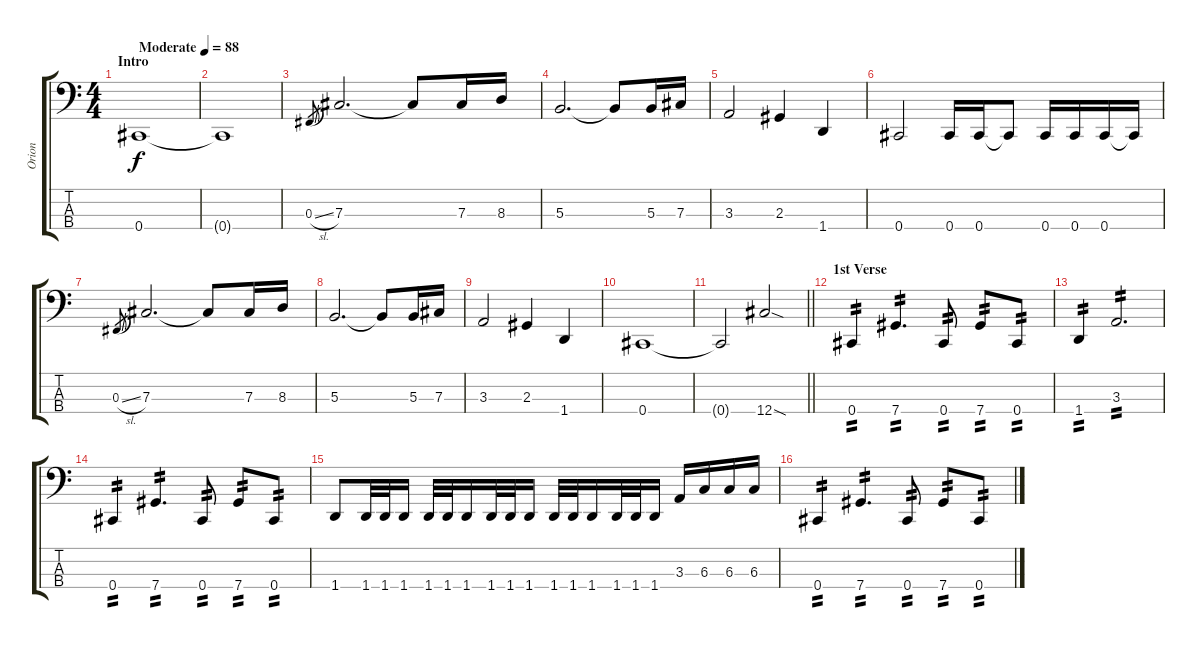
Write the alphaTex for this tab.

\track ("Orion" "Orion") {instrument electricbassfinger}
\staff {score tabs}
\tuning (E2 B1 Gb1 Db1) {hide}
\ts (4 4)
\section ("" "Intro")
\tempo (88 "Moderate")
\clef f4
\ks c
0.4.1{dy f instrument slapbass1} |
0.4{t}.1{instrument electricbassfinger} |
0.3{sl}.8{gr} 7.3.2{d} 7.3{t}.8 7.3.16 8.3.16 |
5.3.2{d} 5.3{t}.8 5.3.16 7.3.16 |
3.3.2 2.3.4 1.4.4{instrument slapbass1} |
0.4.2 0.4.16 0.4.16 0.4{t}.8 0.4.16 0.4.16 0.4.16 0.4{t}.16{instrument electricbassfinger} |
0.3{sl}.8{gr} 7.3.2{d} 7.3{t}.8 7.3.16 8.3.16 |
5.3.2{d} 5.3{t}.8 5.3.16 7.3.16 |
3.3.2 2.3.4 1.4.4{instrument slapbass1} |
0.4.1 |
\barLineRight lightlight
0.4{t}.2{instrument electricbassfinger} 12.4{sod}.2 |
\section ("" "1st Verse")
0.4.4{tp 2} 7.4.4{d tp 2} 0.4.8{tp 2} 7.4.8{tp 2} 0.4.8{tp 2} |
1.4.4{tp 2} 3.3.2{d tp 2} |
0.4.4{tp 2} 7.4.4{d tp 2} 0.4.8{tp 2} 7.4.8{tp 2} 0.4.8{tp 2} |
1.4.8 1.4.32 1.4.32 1.4.16 1.4.32 1.4.32 1.4.16 1.4.32 1.4.32 1.4.16 1.4.32 1.4.32 1.4.16 1.4.32 1.4.32 1.4.16 3.3.16 6.3.16 6.3.16 6.3.16 |
0.4.4{tp 2} 7.4.4{d tp 2} 0.4.8{tp 2} 7.4.8{tp 2} 0.4.8{tp 2}
